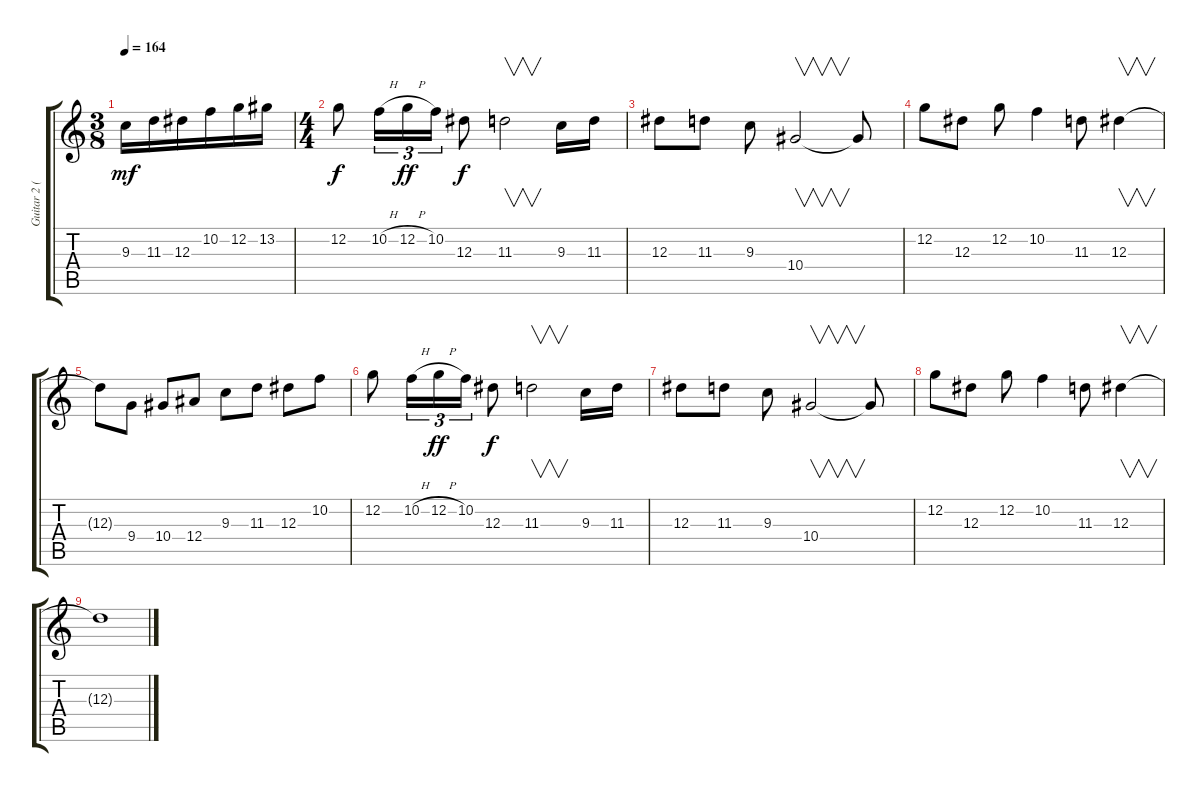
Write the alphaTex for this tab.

\track ("Guitar 2 (Lead)" "Guitar 2 (") {instrument distortionguitar}
\staff {score tabs}
\tuning (C4 G3 Eb3 Bb2 F2 C2) {hide}
\ts (3 8)
\tempo 164
\clef g2
\ks c
9.3.16{dy mf instrument distortionguitar} 11.3.16 12.3.16 10.2.16 12.2.16 13.2.16 |
\ts (4 4)
12.2.8{dy f} 10.2{h}.16{tu (3 2)} 12.2{h}.16{tu (3 2) dy ff} 10.2.16{tu (3 2)} 12.3.8{dy f} 11.3.2{v} 9.3.16 11.3.16 |
12.3.8 11.3.8 9.3.8 10.4.2{v} 10.4{t}.8 |
12.2.8 12.3.8 12.2.8 10.2.4 11.3.8 12.3.4{v} |
12.3{t}.8 9.4.8 10.4.8 12.4.8 9.3.8 11.3.8 12.3.8 10.2.8 |
12.2.8 10.2{h}.16{tu (3 2)} 12.2{h}.16{tu (3 2) dy ff} 10.2.16{tu (3 2)} 12.3.8{dy f} 11.3.2{v} 9.3.16 11.3.16 |
12.3.8 11.3.8 9.3.8 10.4.2{v} 10.4{t}.8 |
12.2.8 12.3.8 12.2.8 10.2.4 11.3.8 12.3.4{v} |
12.3{t}.1
